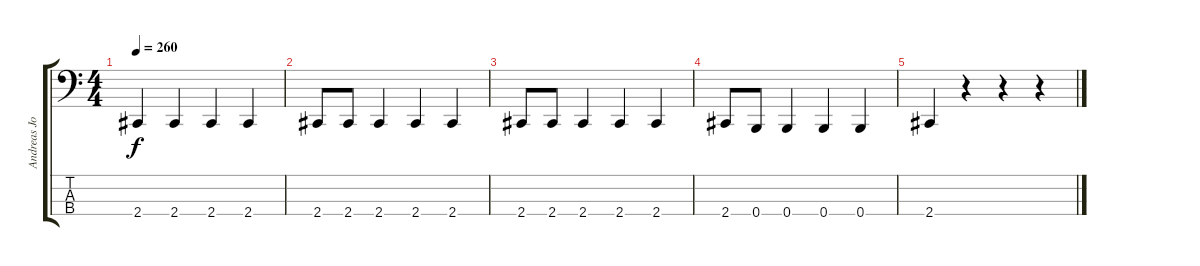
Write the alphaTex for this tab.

\track ("Andreas Johansson" "Andreas Jo") {instrument electricbasspick}
\staff {score tabs}
\tuning (D2 A1 E1 B0) {hide}
\ts (4 4)
\tempo 260
\clef f4
\ks c
2.4.4{dy f} 2.4.4 2.4.4 2.4.4 |
2.4.8 2.4.8 2.4.4 2.4.4 2.4.4 |
2.4.8 2.4.8 2.4.4 2.4.4 2.4.4 |
2.4.8 0.4.8 0.4.4 0.4.4 0.4.4 |
2.4.4 r.4 r.4 r.4
